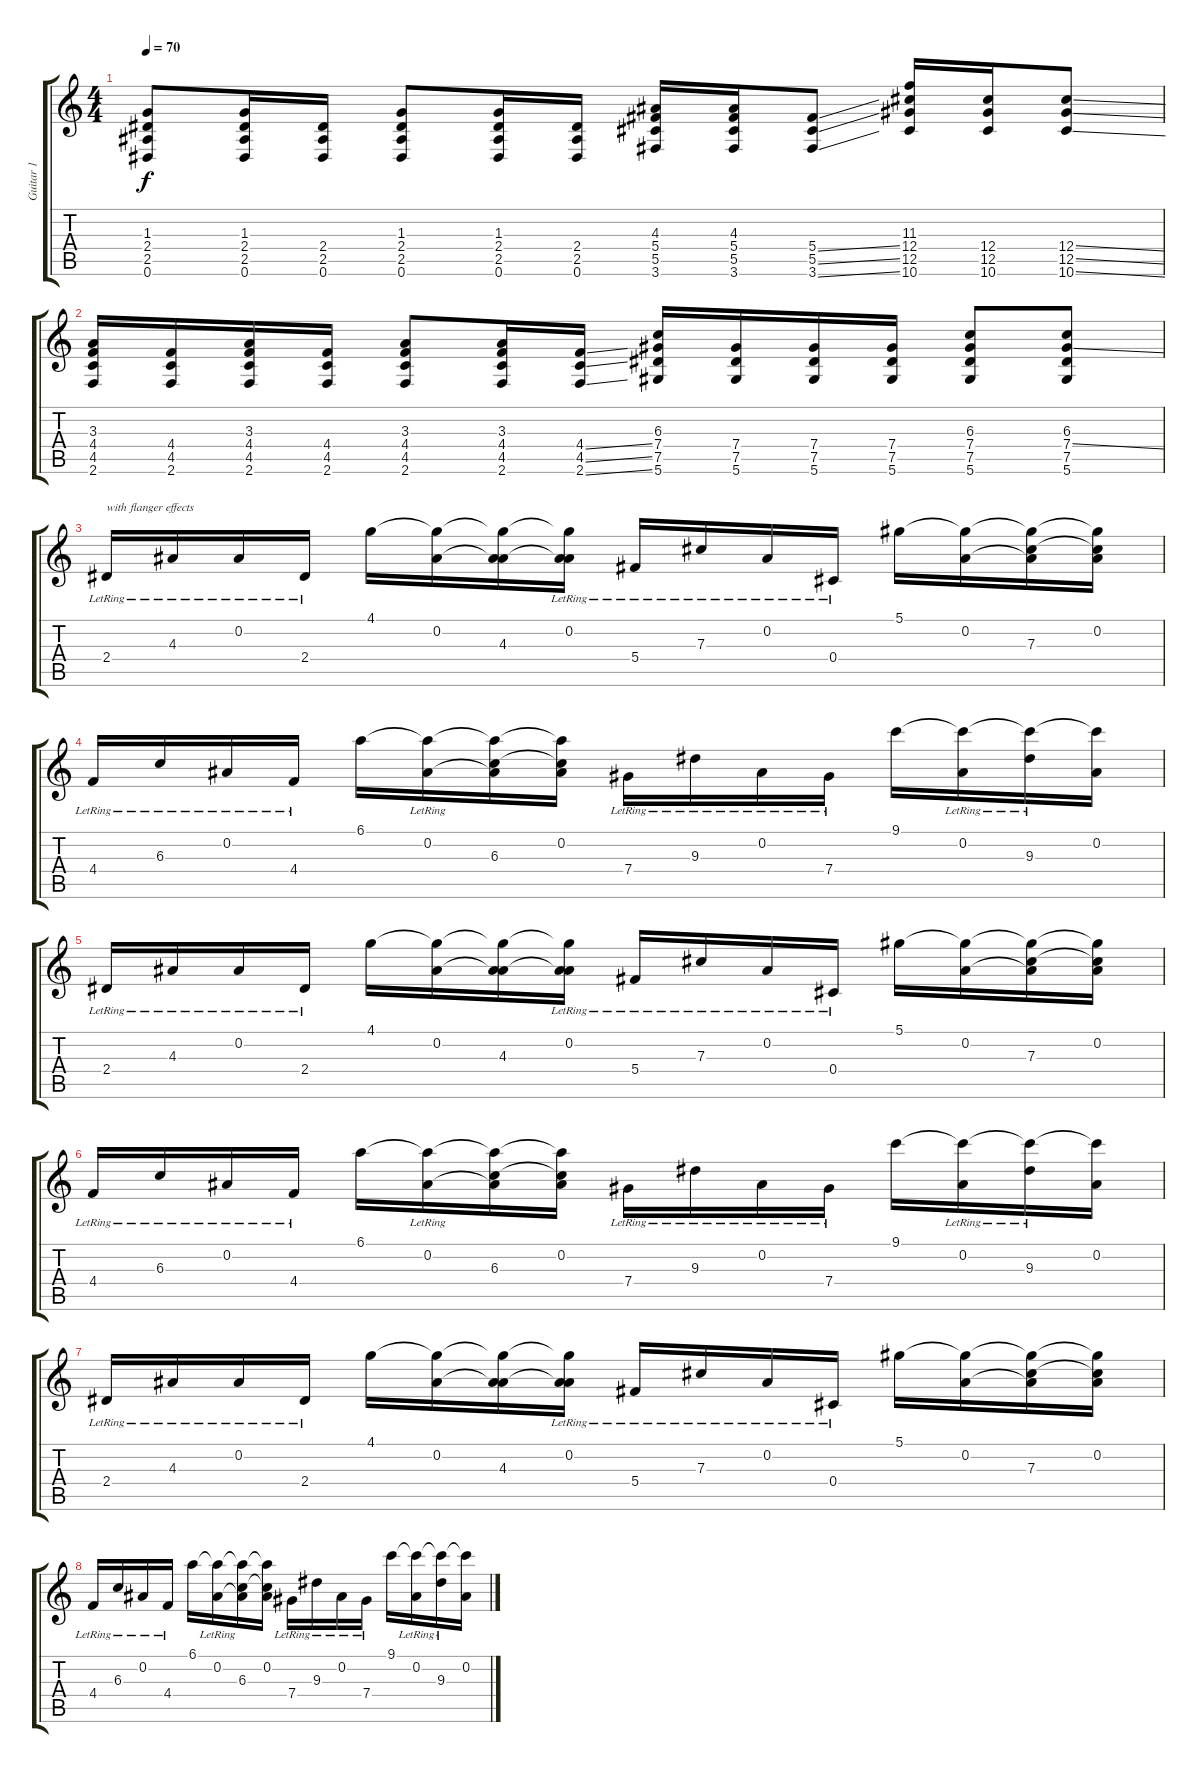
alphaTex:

\track ("Guitar 1" "Guitar 1") {instrument overdrivenguitar}
\staff {score tabs}
\tuning (Eb4 Bb3 Gb3 Db3 Ab2 Eb2) {hide}
\ts (4 4)
\tempo 70
\clef g2
\ks c
(1.3 2.4 2.5 0.6).8{dy f} (1.3 2.4 2.5 0.6).16 (2.4 2.5 0.6).16 (1.3 2.4 2.5 0.6).8 (1.3 2.4 2.5 0.6).16 (2.4 2.5 0.6).16 (4.3 5.4 5.5 3.6).16 (4.3 5.4 5.5 3.6).16 (5.4{ss} 5.5{ss} 3.6{ss}).8 (11.3 12.4 12.5 10.6).16 (12.4 12.5 10.6).16 (12.4{ss} 12.5{ss} 10.6{ss}).8 |
(3.3 4.4 4.5 2.6).16 (4.4 4.5 2.6).16 (3.3 4.4 4.5 2.6).16 (4.4 4.5 2.6).16 (3.3 4.4 4.5 2.6).8 (3.3 4.4 4.5 2.6).16 (4.4{ss} 4.5{ss} 2.6{ss}).16 (6.3 7.4 7.5 5.6).16 (7.4 7.5 5.6).16 (7.4 7.5 5.6).16 (7.4 7.5 5.6).16 (6.3 7.4 7.5 5.6).8 (6.3 7.4{ss} 7.5 5.6).8 |
2.4{lr}.16{txt "with flanger effects"} 4.3{lr}.16 0.2{lr}.16 2.4{lr}.16 4.1.16 (4.1{t} 0.2).16 (4.1{t} 0.2{t} 4.3).16 (4.1{t} 0.2{lr} 4.3{t}).16 5.4{lr}.16 7.3{lr}.16 0.2{lr}.16 0.4{lr}.16 5.1.16 (5.1{t} 0.2).16 (5.1{t} 0.2{t} 7.3).16 (5.1{t} 0.2 7.3{t}).16 |
4.4{lr}.16 6.3{lr}.16 0.2{lr}.16 4.4{lr}.16 6.1.16 (6.1{t} 0.2{lr}).16 (6.1{t} 0.2{t} 6.3).16 (6.1{t} 0.2 6.3{t}).16 7.4{lr}.16 9.3{lr}.16 0.2{lr}.16 7.4{lr}.16 9.1.16 (9.1{t} 0.2{lr}).16 (9.1{t} 9.3{lr}).16 (9.1{t} 0.2).16 |
2.4{lr}.16 4.3{lr}.16 0.2{lr}.16 2.4{lr}.16 4.1.16 (4.1{t} 0.2).16 (4.1{t} 0.2{t} 4.3).16 (4.1{t} 0.2{lr} 4.3{t}).16 5.4{lr}.16 7.3{lr}.16 0.2{lr}.16 0.4{lr}.16 5.1.16 (5.1{t} 0.2).16 (5.1{t} 0.2{t} 7.3).16 (5.1{t} 0.2 7.3{t}).16 |
4.4{lr}.16 6.3{lr}.16 0.2{lr}.16 4.4{lr}.16 6.1.16 (6.1{t} 0.2{lr}).16 (6.1{t} 0.2{t} 6.3).16 (6.1{t} 0.2 6.3{t}).16 7.4{lr}.16 9.3{lr}.16 0.2{lr}.16 7.4{lr}.16 9.1.16 (9.1{t} 0.2{lr}).16 (9.1{t} 9.3{lr}).16 (9.1{t} 0.2).16 |
2.4{lr}.16 4.3{lr}.16 0.2{lr}.16 2.4{lr}.16 4.1.16 (4.1{t} 0.2).16 (4.1{t} 0.2{t} 4.3).16 (4.1{t} 0.2{lr} 4.3{t}).16 5.4{lr}.16 7.3{lr}.16 0.2{lr}.16 0.4{lr}.16 5.1.16 (5.1{t} 0.2).16 (5.1{t} 0.2{t} 7.3).16 (5.1{t} 0.2 7.3{t}).16 |
4.4{lr}.16 6.3{lr}.16 0.2{lr}.16 4.4{lr}.16 6.1.16 (6.1{t} 0.2{lr}).16 (6.1{t} 0.2{t} 6.3).16 (6.1{t} 0.2 6.3{t}).16 7.4{lr}.16 9.3{lr}.16 0.2{lr}.16 7.4{lr}.16 9.1.16 (9.1{t} 0.2{lr}).16 (9.1{t} 9.3{lr}).16 (9.1{t} 0.2).16
